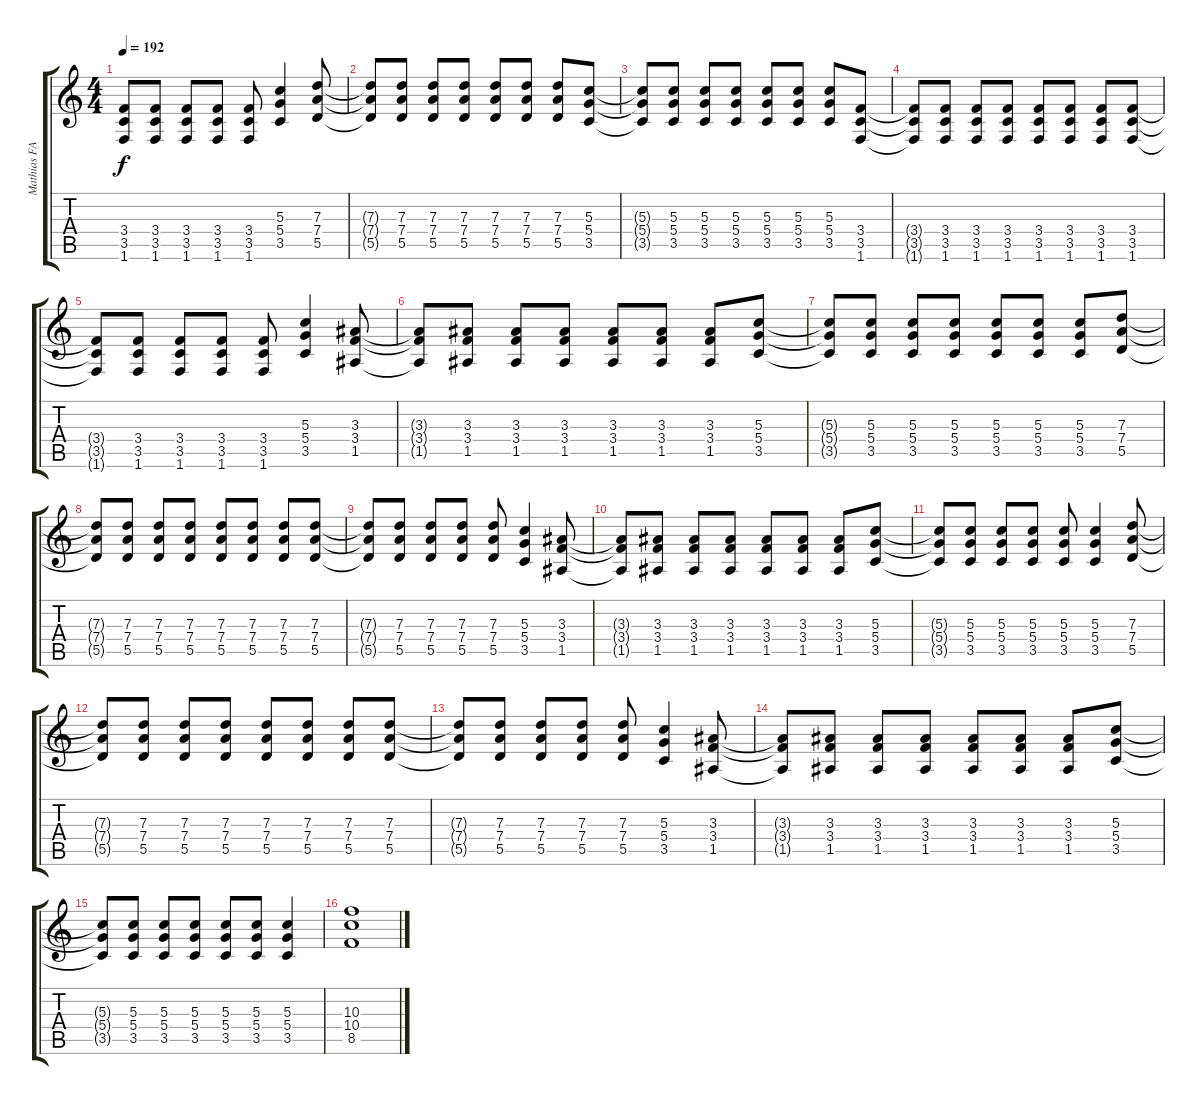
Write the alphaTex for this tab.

\track ("Mathias FARM" "Mathias FA") {instrument distortionguitar}
\staff {score tabs}
\tuning (E4 B3 G3 D3 A2 E2) {hide}
\ts (4 4)
\tempo 192
\clef g2
\ks c
(3.4{t} 3.5{t} 1.6{t}).8{dy f} (3.4 3.5 1.6).8 (3.4 3.5 1.6).8 (3.4 3.5 1.6).8 (3.4 3.5 1.6).8 (5.3 5.4 3.5).4 (7.3 7.4 5.5).8 |
(7.3{t} 7.4{t} 5.5{t}).8 (7.3 7.4 5.5).8 (7.3 7.4 5.5).8 (7.3 7.4 5.5).8 (7.3 7.4 5.5).8 (7.3 7.4 5.5).8 (7.3 7.4 5.5).8 (5.3 5.4 3.5).8 |
(5.3{t} 5.4{t} 3.5{t}).8 (5.3 5.4 3.5).8 (5.3 5.4 3.5).8 (5.3 5.4 3.5).8 (5.3 5.4 3.5).8 (5.3 5.4 3.5).8 (5.3 5.4 3.5).8 (3.4 3.5 1.6).8 |
(3.4{t} 3.5{t} 1.6{t}).8 (3.4 3.5 1.6).8 (3.4 3.5 1.6).8 (3.4 3.5 1.6).8 (3.4 3.5 1.6).8 (3.4 3.5 1.6).8 (3.4 3.5 1.6).8 (3.4 3.5 1.6).8 |
(3.4{t} 3.5{t} 1.6{t}).8 (3.4 3.5 1.6).8 (3.4 3.5 1.6).8 (3.4 3.5 1.6).8 (3.4 3.5 1.6).8 (5.3 5.4 3.5).4 (3.3 3.4 1.5).8 |
(3.3{t} 3.4{t} 1.5{t}).8 (3.3 3.4 1.5).8 (3.3 3.4 1.5).8 (3.3 3.4 1.5).8 (3.3 3.4 1.5).8 (3.3 3.4 1.5).8 (3.3 3.4 1.5).8 (5.3 5.4 3.5).8 |
(5.3{t} 5.4{t} 3.5{t}).8 (5.3 5.4 3.5).8 (5.3 5.4 3.5).8 (5.3 5.4 3.5).8 (5.3 5.4 3.5).8 (5.3 5.4 3.5).8 (5.3 5.4 3.5).8 (7.3 7.4 5.5).8 |
(7.3{t} 7.4{t} 5.5{t}).8 (7.3 7.4 5.5).8 (7.3 7.4 5.5).8 (7.3 7.4 5.5).8 (7.3 7.4 5.5).8 (7.3 7.4 5.5).8 (7.3 7.4 5.5).8 (7.3 7.4 5.5).8 |
(7.3{t} 7.4{t} 5.5{t}).8 (7.3 7.4 5.5).8 (7.3 7.4 5.5).8 (7.3 7.4 5.5).8 (7.3 7.4 5.5).8 (5.3 5.4 3.5).4 (3.3 3.4 1.5).8 |
(3.3{t} 3.4{t} 1.5{t}).8 (3.3 3.4 1.5).8 (3.3 3.4 1.5).8 (3.3 3.4 1.5).8 (3.3 3.4 1.5).8 (3.3 3.4 1.5).8 (3.3 3.4 1.5).8 (5.3 5.4 3.5).8 |
(5.3{t} 5.4{t} 3.5{t}).8 (5.3 5.4 3.5).8 (5.3 5.4 3.5).8 (5.3 5.4 3.5).8 (5.3 5.4 3.5).8 (5.3 5.4 3.5).4 (7.3 7.4 5.5).8 |
(7.3{t} 7.4{t} 5.5{t}).8 (7.3 7.4 5.5).8 (7.3 7.4 5.5).8 (7.3 7.4 5.5).8 (7.3 7.4 5.5).8 (7.3 7.4 5.5).8 (7.3 7.4 5.5).8 (7.3 7.4 5.5).8 |
(7.3{t} 7.4{t} 5.5{t}).8 (7.3 7.4 5.5).8 (7.3 7.4 5.5).8 (7.3 7.4 5.5).8 (7.3 7.4 5.5).8 (5.3 5.4 3.5).4 (3.3 3.4 1.5).8 |
(3.3{t} 3.4{t} 1.5{t}).8 (3.3 3.4 1.5).8 (3.3 3.4 1.5).8 (3.3 3.4 1.5).8 (3.3 3.4 1.5).8 (3.3 3.4 1.5).8 (3.3 3.4 1.5).8 (5.3 5.4 3.5).8 |
(5.3{t} 5.4{t} 3.5{t}).8 (5.3 5.4 3.5).8 (5.3 5.4 3.5).8 (5.3 5.4 3.5).8 (5.3 5.4 3.5).8 (5.3 5.4 3.5).8 (5.3 5.4 3.5).4 |
(10.3 10.4 8.5).1
